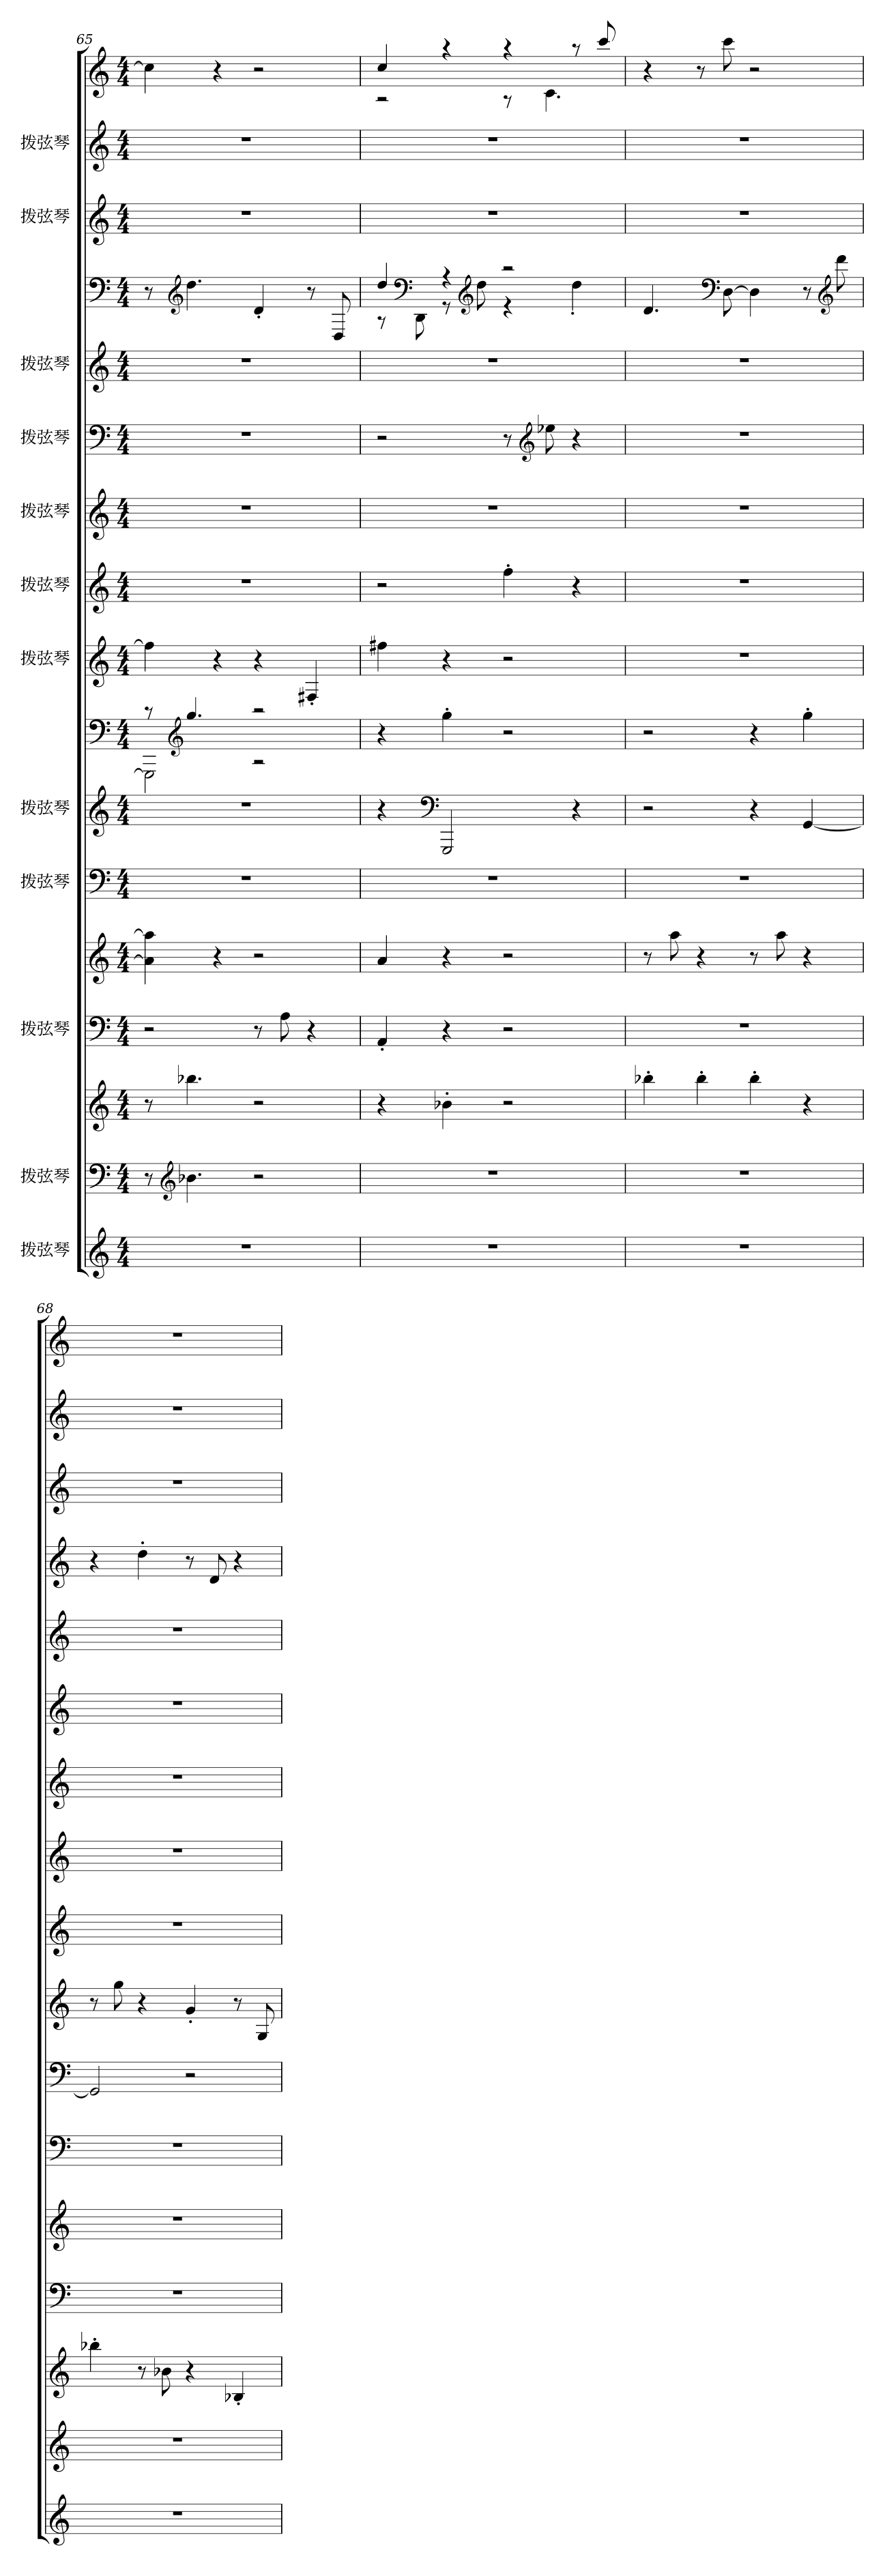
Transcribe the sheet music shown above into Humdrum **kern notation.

**kern	**kern	**kern	**kern	**kern	**kern	**kern	**kern	**kern	**kern	**kern	**kern	**kern	**kern	**kern	**kern	**kern
*part12	*part11	*part11	*part10	*part10	*part9	*part8	*part8	*part7	*part6	*part5	*part4	*part3	*part3	*part2	*part1	*part1
*staff17	*staff16	*staff15	*staff14	*staff13	*staff12	*staff11	*staff10	*staff9	*staff8	*staff7	*staff6	*staff5	*staff4	*staff3	*staff2	*staff1
*I"拨弦琴	*I"拨弦琴	*	*I"拨弦琴	*	*I"拨弦琴	*I"拨弦琴	*	*I"拨弦琴	*I"拨弦琴	*I"拨弦琴	*I"拨弦琴	*I"拨弦琴	*	*I"拨弦琴	*I"拨弦琴	*
*clefG2	*clefF4	*clefG2	*clefF4	*clefG2	*clefF4	*clefG2	*clefF4	*clefG2	*clefG2	*clefG2	*clefF4	*clefG2	*clefF4	*clefG2	*clefG2	*clefG2
*k[]	*k[]	*k[]	*k[]	*k[]	*k[]	*k[]	*k[]	*k[]	*k[]	*k[]	*k[]	*k[]	*k[]	*k[]	*k[]	*k[]
*M4/4	*M4/4	*M4/4	*M4/4	*M4/4	*M4/4	*M4/4	*M4/4	*M4/4	*M4/4	*M4/4	*M4/4	*M4/4	*M4/4	*M4/4	*M4/4	*M4/4
=65	=65	=65	=65	=65	=65	=65	=65	=65	=65	=65	=65	=65	=65	=65	=65	=65
*	*	*	*	*	*	*	*^	*	*	*	*	*	*	*	*	*
1r	8r	8r	2r	4a\] 4aa\]	1r	1r	8r	2GGG\]	4ff#\]	1r	1r	1r	1r	8r	1r	1r	4cc\]
*	*clefG2	*	*	*	*	*	*clefG2	*	*	*	*	*	*	*clefG2	*	*	*
.	4.b-X\	4.bb-X\	.	.	.	.	4.gg/	.	.	.	.	.	.	4.dd\	.	.	.
.	.	.	.	4r	.	.	.	.	4r	.	.	.	.	.	.	.	4r
.	2r	2r	8r	2r	.	.	2r	2r	4r	.	.	.	.	4d'/	.	.	2r
.	.	.	8A\	.	.	.	.	.	.	.	.	.	.	.	.	.	.
.	.	.	4r	.	.	.	.	.	4F#X'/	.	.	.	.	8r	.	.	.
.	.	.	.	.	.	.	.	.	.	.	.	.	.	8D/	.	.	.
*	*	*	*	*	*	*	*v	*v	*	*	*	*	*	*	*	*	*
=66	=66	=66	=66	=66	=66	=66	=66	=66	=66	=66	=66	=66	=66	=66	=66	=66
*	*	*	*	*	*	*	*	*	*	*	*	*	*^	*	*	*^
1r	1r	4r	4AA'/	4a/	1r	4r	4r	4ff#X\	2r	1r	2r	1r	4dd/	8r	1r	1r	4cc/	2r
*	*	*	*	*	*	*	*	*	*	*	*	*	*clefF4	*	*	*	*	*
.	.	.	.	.	.	.	.	.	.	.	.	.	.	8DD\	.	.	.	.
*	*	*	*	*	*	*clefF4	*	*	*	*	*	*	*	*	*	*	*	*
.	.	4b-X'\	4r	4r	.	2GGG/	4gg'\	4r	.	.	.	.	4r	8r	.	.	4r	.
*	*	*	*	*	*	*	*	*	*	*	*	*	*clefG2	*	*	*	*	*
.	.	.	.	.	.	.	.	.	.	.	.	.	.	8dd\	.	.	.	.
.	.	2r	2r	2r	.	.	2r	2r	4ff'\	.	8r	.	2r	4r	.	.	4r	8r
*	*	*	*	*	*	*	*	*	*	*	*clefG2	*	*	*	*	*	*	*
.	.	.	.	.	.	.	.	.	.	.	8ee-X\	.	.	.	.	.	.	4.c\
.	.	.	.	.	.	4r	.	.	4r	.	4r	.	.	4dd'\	.	.	8r	.
.	.	.	.	.	.	.	.	.	.	.	.	.	.	.	.	.	8ccc/	.
*	*	*	*	*	*	*	*	*	*	*	*	*	*v	*v	*	*	*v	*v
!!LO:PB:g=z
=67	=67	=67	=67	=67	=67	=67	=67	=67	=67	=67	=67	=67	=67	=67	=67	=67
1r	1r	4bb-X'\	1r	8r	1r	2r	2r	1r	1r	1r	1r	1r	4.d/	1r	1r	4r
.	.	.	.	8aa\	.	.	.	.	.	.	.	.	.	.	.	.
.	.	4bb-'\	.	4r	.	.	.	.	.	.	.	.	.	.	.	8r
*	*	*	*	*	*	*	*	*	*	*	*	*	*clefF4	*	*	*
.	.	.	.	.	.	.	.	.	.	.	.	.	[8D\	.	.	8ccc\
.	.	4bb-'\	.	8r	.	4r	4r	.	.	.	.	.	4D\]	.	.	2r
.	.	.	.	8aa\	.	.	.	.	.	.	.	.	.	.	.	.
.	.	4r	.	4r	.	[4GG/	4gg'\	.	.	.	.	.	8r	.	.	.
*	*	*	*	*	*	*	*	*	*	*	*	*	*clefG2	*	*	*
.	.	.	.	.	.	.	.	.	.	.	.	.	8ddd\	.	.	.
=68	=68	=68	=68	=68	=68	=68	=68	=68	=68	=68	=68	=68	=68	=68	=68	=68
1r	1r	4bb-X'\	1r	1r	1r	2GG/]	8r	1r	1r	1r	1r	1r	4r	1r	1r	1r
.	.	.	.	.	.	.	8gg\	.	.	.	.	.	.	.	.	.
.	.	8r	.	.	.	.	4r	.	.	.	.	.	4dd'\	.	.	.
.	.	8b-X\	.	.	.	.	.	.	.	.	.	.	.	.	.	.
.	.	4r	.	.	.	2r	4g'/	.	.	.	.	.	8r	.	.	.
.	.	.	.	.	.	.	.	.	.	.	.	.	8d/	.	.	.
.	.	4B-X'/	.	.	.	.	8r	.	.	.	.	.	4r	.	.	.
.	.	.	.	.	.	.	8G/	.	.	.	.	.	.	.	.	.
=	=	=	=	=	=	=	=	=	=	=	=	=	=	=	=	=
*-	*-	*-	*-	*-	*-	*-	*-	*-	*-	*-	*-	*-	*-	*-	*-	*-
